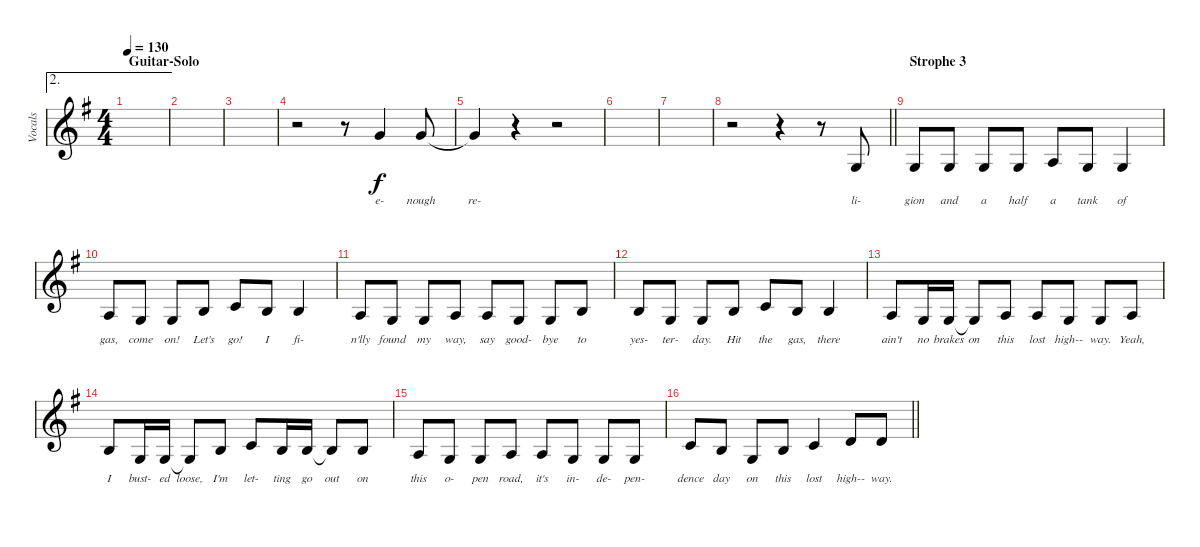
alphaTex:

\track ("Vocals" "Vocals") {instrument tenorsax}
\staff {score}
\tuning (E4 B3 G3 D3 A2 E2) {hide}
\ae 2
\ts (4 4)
\section ("" "Guitar-Solo")
\tempo 130
\clef g2
\ks g
|
|
|
r.2 r.8 3.1.4{lyrics (0 "e-") lyrics (1 "") lyrics (2 "") lyrics (3 "") lyrics (4 "")} 3.1.8{lyrics (0 "nough") lyrics (1 "") lyrics (2 "") lyrics (3 "") lyrics (4 "")} |
3.1{t}.4{lyrics (0 "re-") lyrics (1 "") lyrics (2 "") lyrics (3 "") lyrics (4 "")} r.4 r.2 |
|
|
\barLineRight lightlight
r.2 r.4 r.8 0.3.8{lyrics (0 "li-") lyrics (1 "") lyrics (2 "") lyrics (3 "") lyrics (4 "")} |
\section ("" "Strophe 3")
0.3.8{lyrics (0 "gion") lyrics (1 "") lyrics (2 "") lyrics (3 "") lyrics (4 "")} 0.3.8{lyrics (0 "and") lyrics (1 "") lyrics (2 "") lyrics (3 "") lyrics (4 "")} 0.3.8{lyrics (0 "a") lyrics (1 "") lyrics (2 "") lyrics (3 "") lyrics (4 "")} 0.3.8{lyrics (0 "half") lyrics (1 "") lyrics (2 "") lyrics (3 "") lyrics (4 "")} 2.3.8{lyrics (0 "a") lyrics (1 "") lyrics (2 "") lyrics (3 "") lyrics (4 "")} 0.3.8{lyrics (0 "tank") lyrics (1 "") lyrics (2 "") lyrics (3 "") lyrics (4 "")} 0.3.4{lyrics (0 "of") lyrics (1 "") lyrics (2 "") lyrics (3 "") lyrics (4 "")} |
2.3.8{lyrics (0 "gas,") lyrics (1 "") lyrics (2 "") lyrics (3 "") lyrics (4 "")} 0.3.8{lyrics (0 "come") lyrics (1 "") lyrics (2 "") lyrics (3 "") lyrics (4 "")} 0.3.8{lyrics (0 "on!") lyrics (1 "") lyrics (2 "") lyrics (3 "") lyrics (4 "")} 4.3.8{lyrics (0 "Let's") lyrics (1 "") lyrics (2 "") lyrics (3 "") lyrics (4 "")} 5.3.8{lyrics (0 "go!") lyrics (1 "") lyrics (2 "") lyrics (3 "") lyrics (4 "")} 4.3.8{lyrics (0 "I") lyrics (1 "") lyrics (2 "") lyrics (3 "") lyrics (4 "")} 4.3.4{lyrics (0 "fi-") lyrics (1 "") lyrics (2 "") lyrics (3 "") lyrics (4 "")} |
2.3.8{lyrics (0 "n'lly") lyrics (1 "") lyrics (2 "") lyrics (3 "") lyrics (4 "")} 0.3.8{lyrics (0 "found") lyrics (1 "") lyrics (2 "") lyrics (3 "") lyrics (4 "")} 0.3.8{lyrics (0 "my") lyrics (1 "") lyrics (2 "") lyrics (3 "") lyrics (4 "")} 2.3.8{lyrics (0 "way,") lyrics (1 "") lyrics (2 "") lyrics (3 "") lyrics (4 "")} 2.3.8{lyrics (0 "say") lyrics (1 "") lyrics (2 "") lyrics (3 "") lyrics (4 "")} 0.3.8{lyrics (0 "good-") lyrics (1 "") lyrics (2 "") lyrics (3 "") lyrics (4 "")} 0.3.8{lyrics (0 "bye") lyrics (1 "") lyrics (2 "") lyrics (3 "") lyrics (4 "")} 4.3.8{lyrics (0 "to") lyrics (1 "") lyrics (2 "") lyrics (3 "") lyrics (4 "")} |
4.3.8{lyrics (0 "yes-") lyrics (1 "") lyrics (2 "") lyrics (3 "") lyrics (4 "")} 0.3.8{lyrics (0 "ter-") lyrics (1 "") lyrics (2 "") lyrics (3 "") lyrics (4 "")} 0.3.8{lyrics (0 "day.") lyrics (1 "") lyrics (2 "") lyrics (3 "") lyrics (4 "")} 4.3.8{lyrics (0 "Hit") lyrics (1 "") lyrics (2 "") lyrics (3 "") lyrics (4 "")} 5.3.8{lyrics (0 "the") lyrics (1 "") lyrics (2 "") lyrics (3 "") lyrics (4 "")} 4.3.8{lyrics (0 "gas,") lyrics (1 "") lyrics (2 "") lyrics (3 "") lyrics (4 "")} 4.3.4{lyrics (0 "there") lyrics (1 "") lyrics (2 "") lyrics (3 "") lyrics (4 "")} |
2.3.8{lyrics (0 "ain't") lyrics (1 "") lyrics (2 "") lyrics (3 "") lyrics (4 "")} 0.3.16{lyrics (0 "no") lyrics (1 "") lyrics (2 "") lyrics (3 "") lyrics (4 "")} 0.3.16{lyrics (0 "brakes") lyrics (1 "") lyrics (2 "") lyrics (3 "") lyrics (4 "")} 0.3{t}.8{lyrics (0 "on") lyrics (1 "") lyrics (2 "") lyrics (3 "") lyrics (4 "")} 2.3.8{lyrics (0 "this") lyrics (1 "") lyrics (2 "") lyrics (3 "") lyrics (4 "")} 2.3.8{lyrics (0 "lost") lyrics (1 "") lyrics (2 "") lyrics (3 "") lyrics (4 "")} 0.3.8{lyrics (0 "high--") lyrics (1 "") lyrics (2 "") lyrics (3 "") lyrics (4 "")} 0.3.8{lyrics (0 "way.") lyrics (1 "") lyrics (2 "") lyrics (3 "") lyrics (4 "")} 2.3.8{lyrics (0 "Yeah,") lyrics (1 "") lyrics (2 "") lyrics (3 "") lyrics (4 "")} |
4.3.8{lyrics (0 "I") lyrics (1 "") lyrics (2 "") lyrics (3 "") lyrics (4 "")} 0.3.16{lyrics (0 "bust-") lyrics (1 "") lyrics (2 "") lyrics (3 "") lyrics (4 "")} 0.3.16{lyrics (0 "ed") lyrics (1 "") lyrics (2 "") lyrics (3 "") lyrics (4 "")} 0.3{t}.8{lyrics (0 "loose,") lyrics (1 "") lyrics (2 "") lyrics (3 "") lyrics (4 "")} 4.3.8{lyrics (0 "I'm") lyrics (1 "") lyrics (2 "") lyrics (3 "") lyrics (4 "")} 5.3.8{lyrics (0 "let-") lyrics (1 "") lyrics (2 "") lyrics (3 "") lyrics (4 "")} 4.3.16{lyrics (0 "ting") lyrics (1 "") lyrics (2 "") lyrics (3 "") lyrics (4 "")} 4.3.16{lyrics (0 "go") lyrics (1 "") lyrics (2 "") lyrics (3 "") lyrics (4 "")} 4.3{t}.8{lyrics (0 "out") lyrics (1 "") lyrics (2 "") lyrics (3 "") lyrics (4 "")} 4.3.8{lyrics (0 "on") lyrics (1 "") lyrics (2 "") lyrics (3 "") lyrics (4 "")} |
2.3.8{lyrics (0 "this") lyrics (1 "") lyrics (2 "") lyrics (3 "") lyrics (4 "")} 0.3.8{lyrics (0 "o-") lyrics (1 "") lyrics (2 "") lyrics (3 "") lyrics (4 "")} 0.3.8{lyrics (0 "pen") lyrics (1 "") lyrics (2 "") lyrics (3 "") lyrics (4 "")} 2.3.8{lyrics (0 "road,") lyrics (1 "") lyrics (2 "") lyrics (3 "") lyrics (4 "")} 2.3.8{lyrics (0 "it's") lyrics (1 "") lyrics (2 "") lyrics (3 "") lyrics (4 "")} 0.3.8{lyrics (0 "in-") lyrics (1 "") lyrics (2 "") lyrics (3 "") lyrics (4 "")} 0.3.8{lyrics (0 "de-") lyrics (1 "") lyrics (2 "") lyrics (3 "") lyrics (4 "")} 0.3.8{lyrics (0 "pen-") lyrics (1 "") lyrics (2 "") lyrics (3 "") lyrics (4 "")} |
\barLineRight lightlight
5.3.8{lyrics (0 "dence") lyrics (1 "") lyrics (2 "") lyrics (3 "") lyrics (4 "")} 4.3.8{lyrics (0 "day") lyrics (1 "") lyrics (2 "") lyrics (3 "") lyrics (4 "")} 0.3.8{lyrics (0 "on") lyrics (1 "") lyrics (2 "") lyrics (3 "") lyrics (4 "")} 4.3.8{lyrics (0 "this") lyrics (1 "") lyrics (2 "") lyrics (3 "") lyrics (4 "")} 5.3.4{lyrics (0 "lost") lyrics (1 "") lyrics (2 "") lyrics (3 "") lyrics (4 "")} 7.3.8{lyrics (0 "high--") lyrics (1 "") lyrics (2 "") lyrics (3 "") lyrics (4 "")} 7.3.8{lyrics (0 "way.") lyrics (1 "") lyrics (2 "") lyrics (3 "") lyrics (4 "")}
